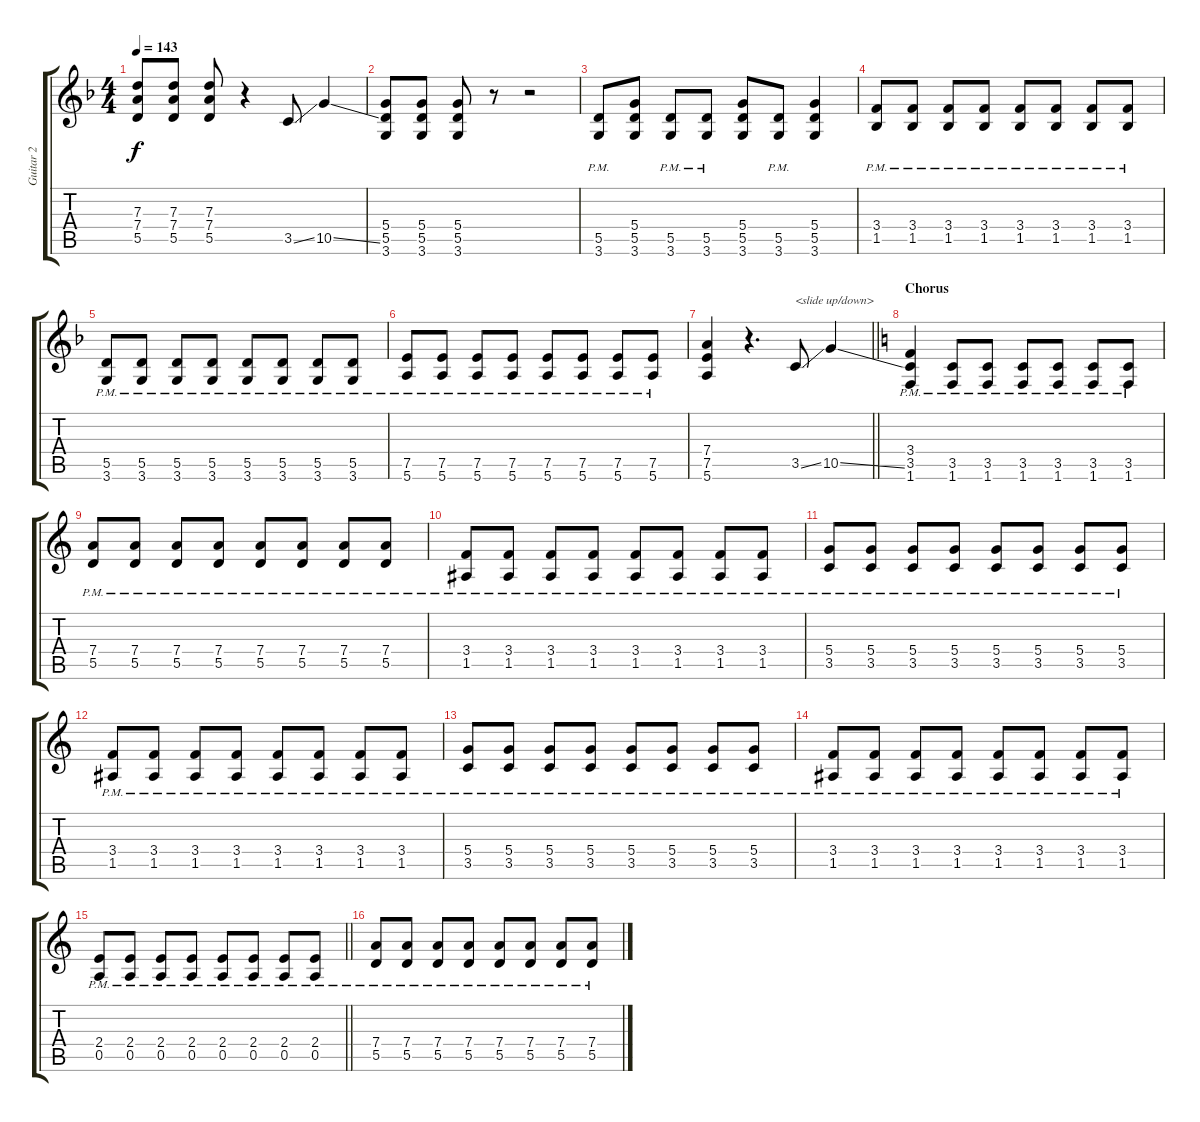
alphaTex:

\track ("Guitar 2" "Guitar 2") {instrument distortionguitar}
\staff {score tabs}
\tuning (E4 B3 G3 D3 A2 E2) {hide}
\ts (4 4)
\tempo 143
\clef g2
\ks f
(7.3 7.4 5.5).8{dy f} (7.3 7.4 5.5).8 (7.3 7.4 5.5).8 r.4 3.5{ss}.8 10.5{ss}.4 |
(5.4 5.5 3.6).8 (5.4 5.5 3.6).8 (5.4 5.5 3.6).8 r.8 r.2 |
(5.5{pm} 3.6{pm}).8 (5.4 5.5 3.6).8 (5.5{pm} 3.6{pm}).8 (5.5{pm} 3.6{pm}).8 (5.4 5.5 3.6).8 (5.5{pm} 3.6{pm}).8 (5.4 5.5 3.6).4 |
(3.4{pm} 1.5{pm}).8 (3.4{pm} 1.5{pm}).8 (3.4{pm} 1.5{pm}).8 (3.4{pm} 1.5{pm}).8 (3.4{pm} 1.5{pm}).8 (3.4{pm} 1.5{pm}).8 (3.4{pm} 1.5{pm}).8 (3.4{pm} 1.5{pm}).8 |
(5.5{pm} 3.6{pm}).8 (5.5{pm} 3.6{pm}).8 (5.5{pm} 3.6{pm}).8 (5.5{pm} 3.6{pm}).8 (5.5{pm} 3.6{pm}).8 (5.5{pm} 3.6{pm}).8 (5.5{pm} 3.6{pm}).8 (5.5{pm} 3.6{pm}).8 |
(7.5{pm} 5.6{pm}).8 (7.5{pm} 5.6{pm}).8 (7.5{pm} 5.6{pm}).8 (7.5{pm} 5.6{pm}).8 (7.5{pm} 5.6{pm}).8 (7.5{pm} 5.6{pm}).8 (7.5{pm} 5.6{pm}).8 (7.5{pm} 5.6{pm}).8 |
\barLineRight lightlight
(7.4 7.5 5.6).4 r.4{d} 3.5{ss}.8{txt "<slide up/down>"} 10.5{ss}.4 |
\section ("" "Chorus")
\ks c
(3.4 3.5{pm} 1.6).4 (3.5{pm} 1.6{pm}).8 (3.5{pm} 1.6{pm}).8 (3.5{pm} 1.6{pm}).8 (3.5{pm} 1.6{pm}).8 (3.5{pm} 1.6{pm}).8 (3.5{pm} 1.6{pm}).8 |
(7.4{pm} 5.5{pm}).8 (7.4{pm} 5.5{pm}).8 (7.4{pm} 5.5{pm}).8 (7.4{pm} 5.5{pm}).8 (7.4{pm} 5.5{pm}).8 (7.4{pm} 5.5{pm}).8 (7.4{pm} 5.5{pm}).8 (7.4{pm} 5.5{pm}).8 |
(3.4{pm} 1.5{pm}).8 (3.4{pm} 1.5{pm}).8 (3.4{pm} 1.5{pm}).8 (3.4{pm} 1.5{pm}).8 (3.4{pm} 1.5{pm}).8 (3.4{pm} 1.5{pm}).8 (3.4{pm} 1.5{pm}).8 (3.4{pm} 1.5{pm}).8 |
(5.4{pm} 3.5{pm}).8 (5.4{pm} 3.5{pm}).8 (5.4{pm} 3.5{pm}).8 (5.4{pm} 3.5{pm}).8 (5.4{pm} 3.5{pm}).8 (5.4{pm} 3.5{pm}).8 (5.4{pm} 3.5{pm}).8 (5.4{pm} 3.5{pm}).8 |
(3.4{pm} 1.5{pm}).8 (3.4{pm} 1.5{pm}).8 (3.4{pm} 1.5{pm}).8 (3.4{pm} 1.5{pm}).8 (3.4{pm} 1.5{pm}).8 (3.4{pm} 1.5{pm}).8 (3.4{pm} 1.5{pm}).8 (3.4{pm} 1.5{pm}).8 |
(5.4{pm} 3.5{pm}).8 (5.4{pm} 3.5{pm}).8 (5.4{pm} 3.5{pm}).8 (5.4{pm} 3.5{pm}).8 (5.4{pm} 3.5{pm}).8 (5.4{pm} 3.5{pm}).8 (5.4{pm} 3.5{pm}).8 (5.4{pm} 3.5{pm}).8 |
(3.4{pm} 1.5{pm}).8 (3.4{pm} 1.5{pm}).8 (3.4{pm} 1.5{pm}).8 (3.4{pm} 1.5{pm}).8 (3.4{pm} 1.5{pm}).8 (3.4{pm} 1.5{pm}).8 (3.4{pm} 1.5{pm}).8 (3.4{pm} 1.5{pm}).8 |
\barLineRight lightlight
(2.4{pm} 0.5{pm}).8 (2.4{pm} 0.5{pm}).8 (2.4{pm} 0.5{pm}).8 (2.4{pm} 0.5{pm}).8 (2.4{pm} 0.5{pm}).8 (2.4{pm} 0.5{pm}).8 (2.4{pm} 0.5{pm}).8 (2.4{pm} 0.5{pm}).8 |
(7.4{pm} 5.5{pm}).8 (7.4{pm} 5.5{pm}).8 (7.4{pm} 5.5{pm}).8 (7.4{pm} 5.5{pm}).8 (7.4{pm} 5.5{pm}).8 (7.4{pm} 5.5{pm}).8 (7.4{pm} 5.5{pm}).8 (7.4{pm} 5.5{pm}).8
